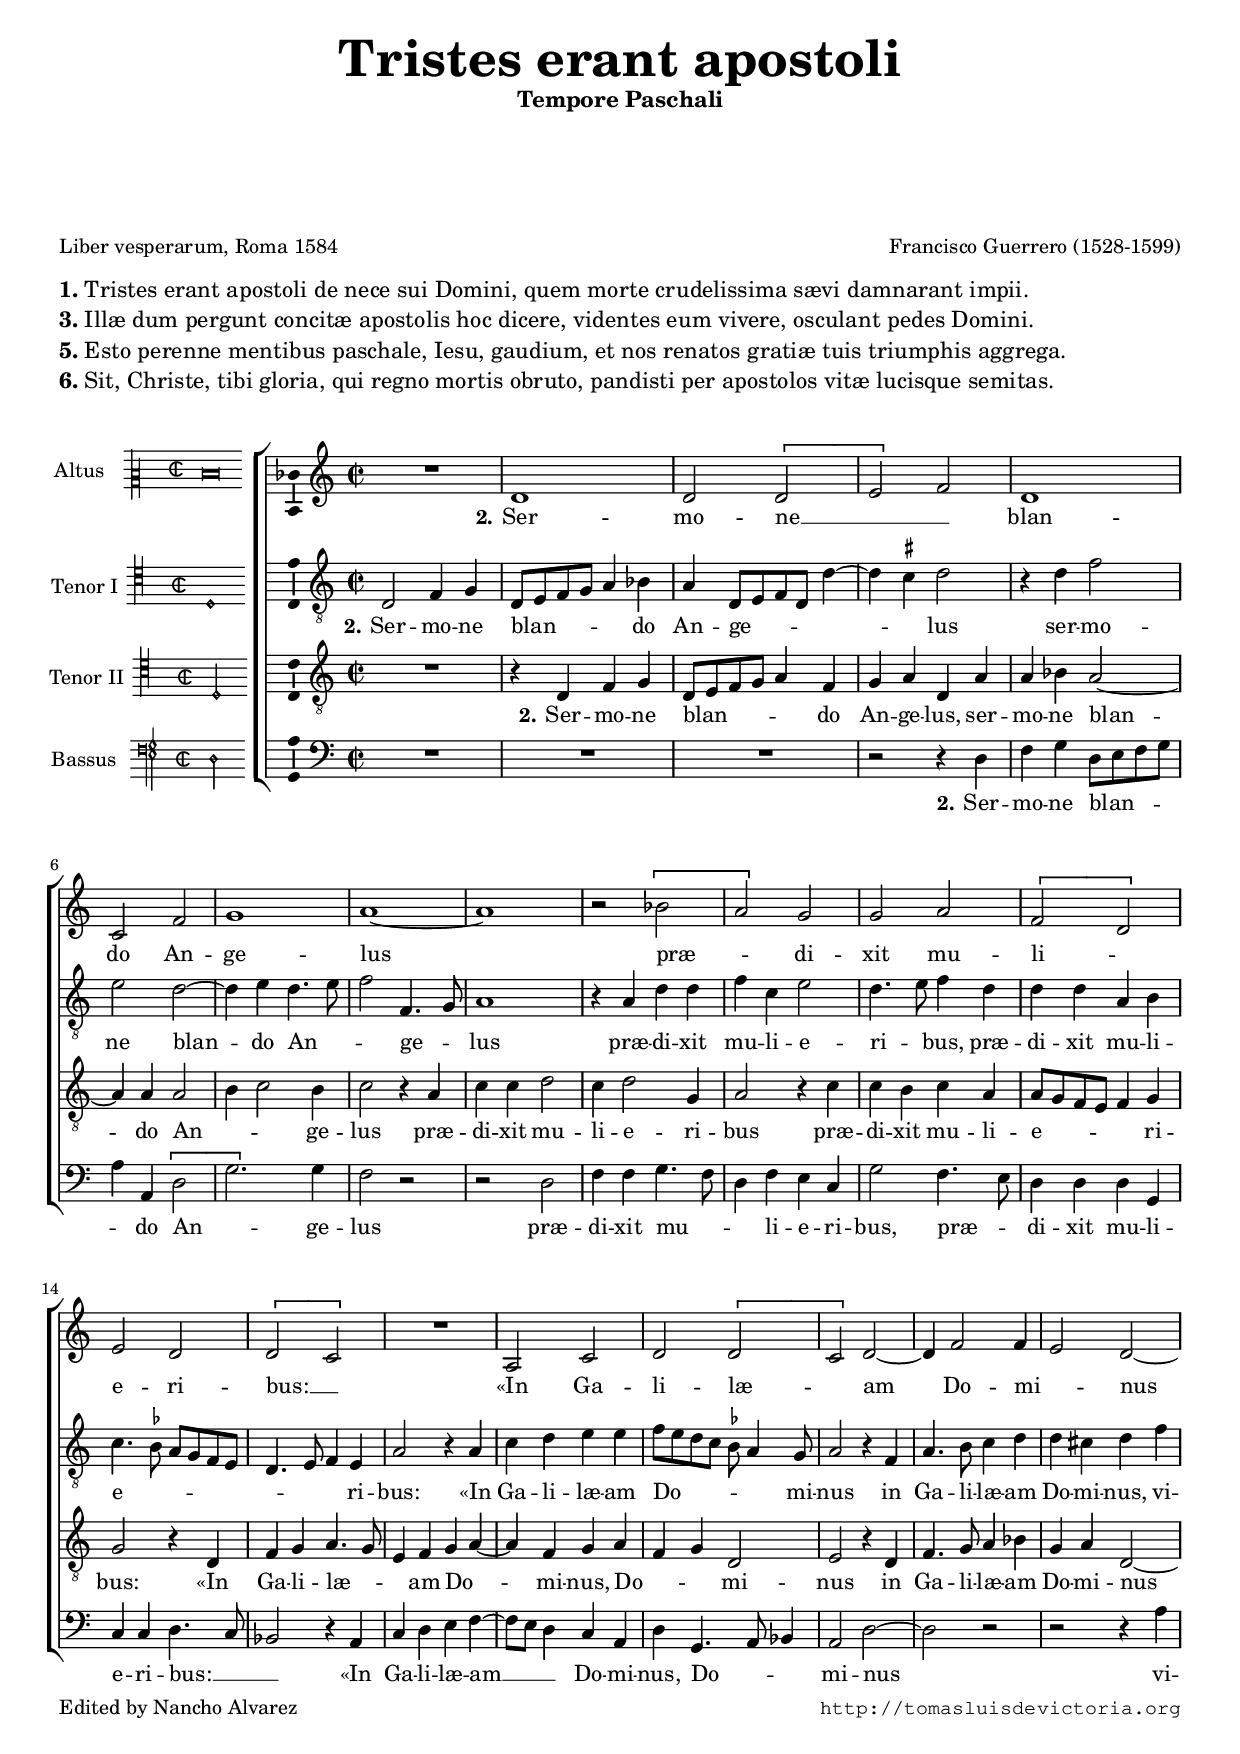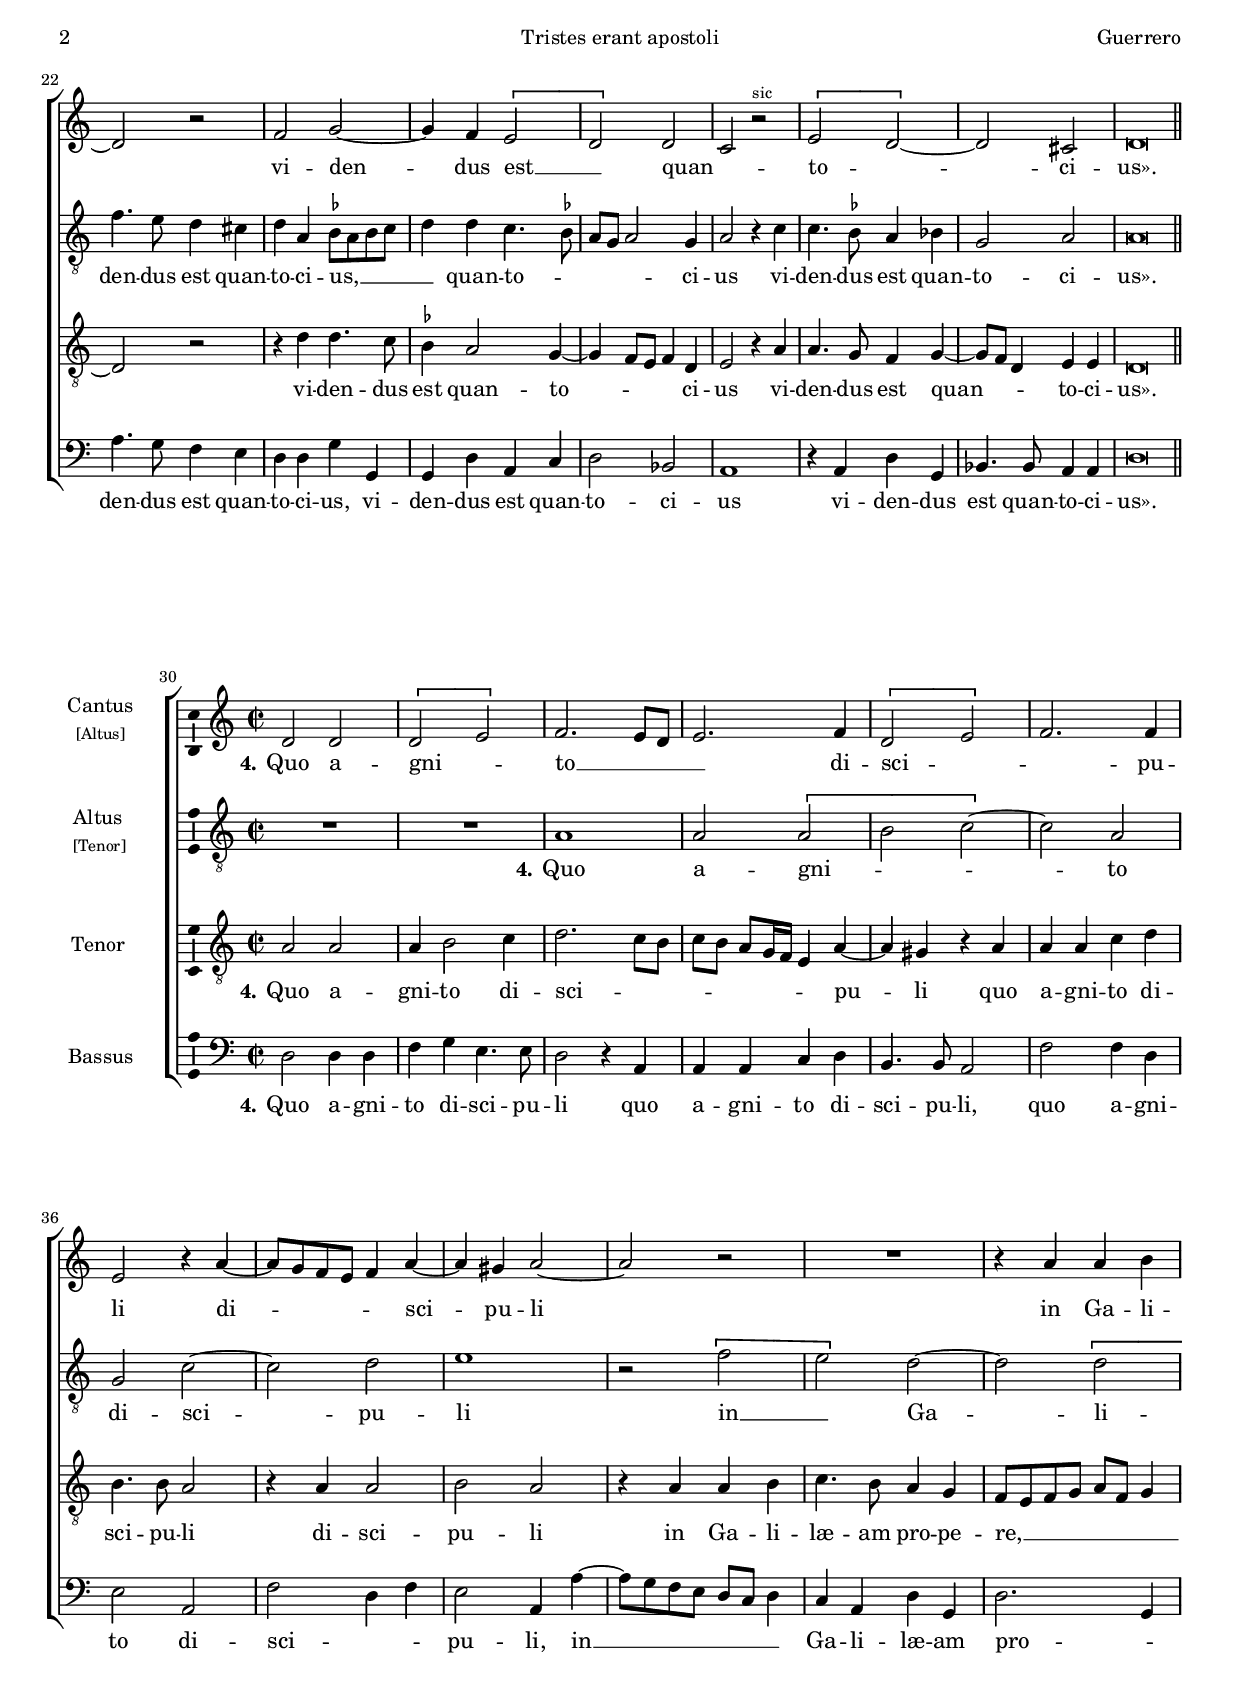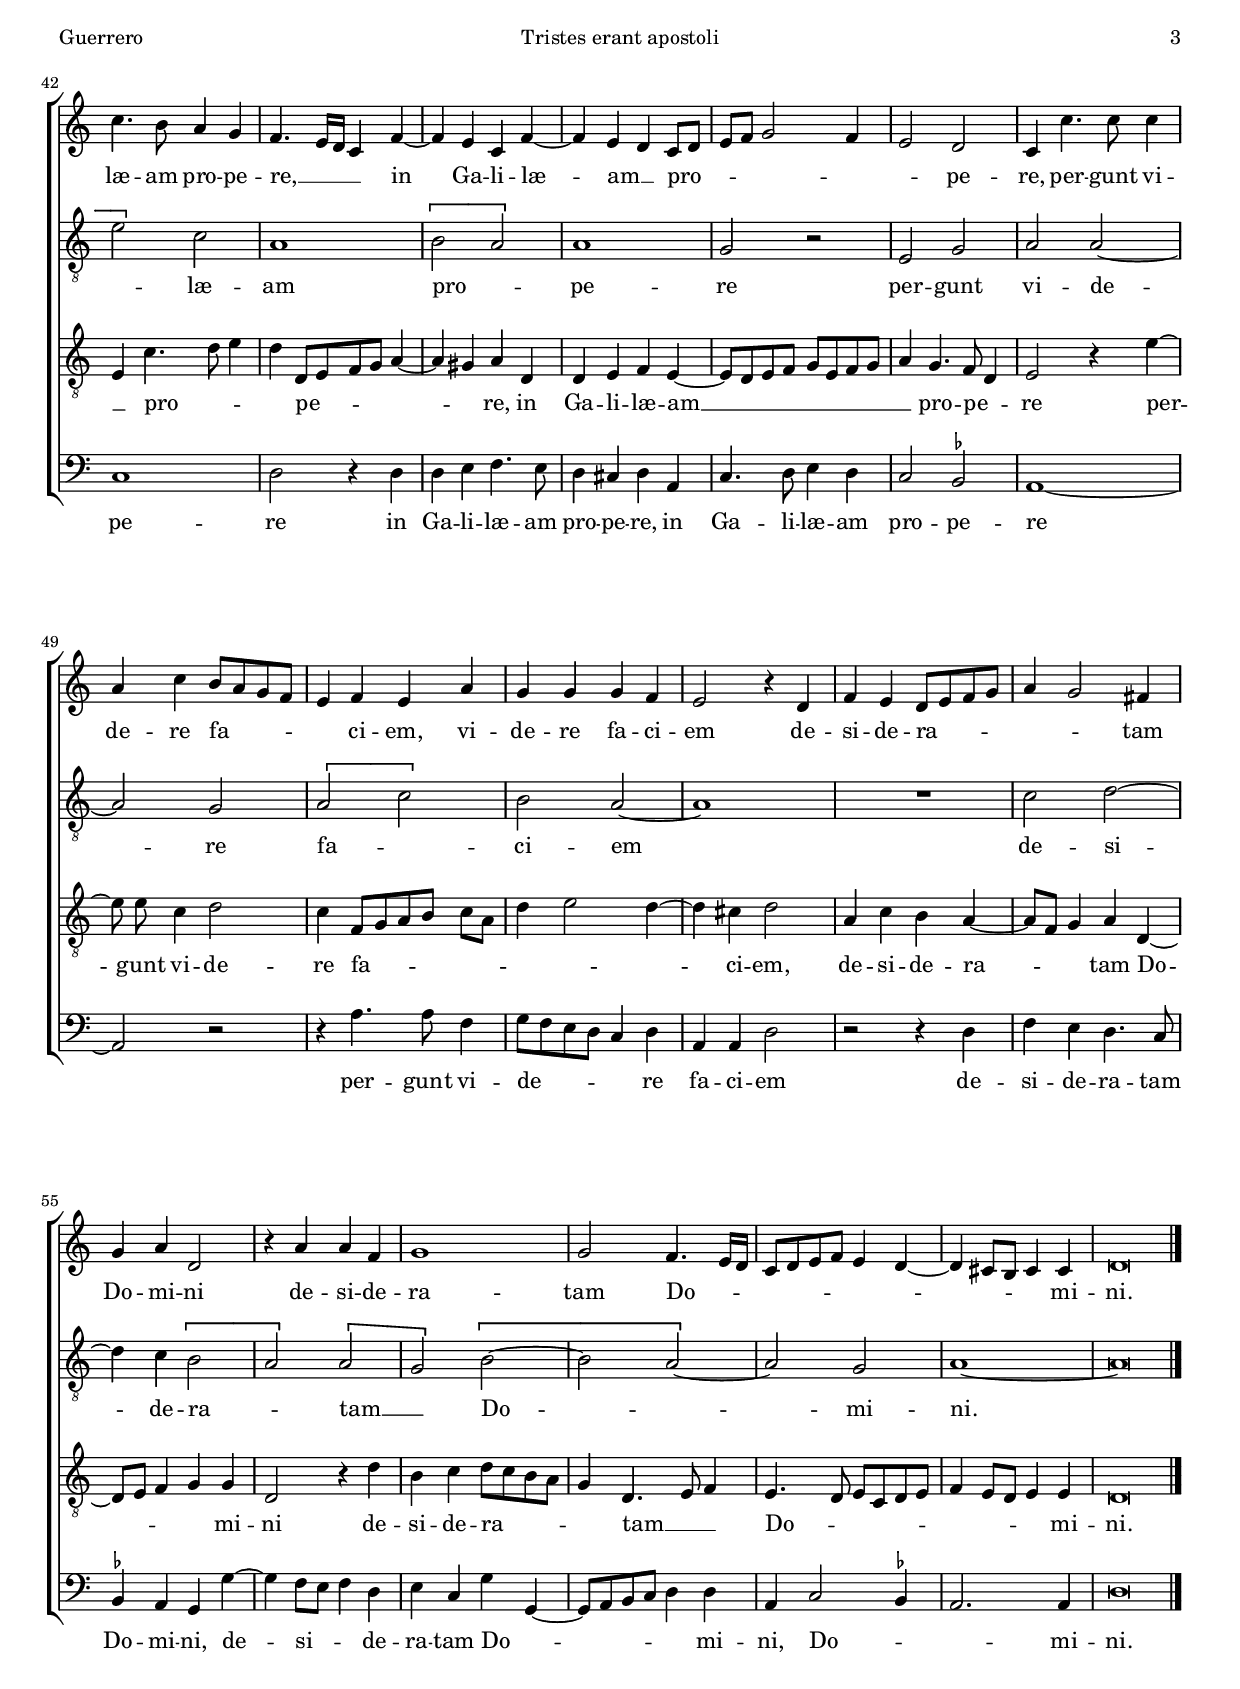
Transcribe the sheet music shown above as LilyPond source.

\version "2.18.0"

#(set-default-paper-size "a4")
#(set-global-staff-size 17.5)
#(ly:set-option 'point-and-click #f)
%mobile -s15.0 -i3.0

italicas=\override LyricText.font-shape = #'italic
rectas=\override LyricText.font-shape = #'upright
ss=\once \set suggestAccidentals = ##t
incipitwidth = 20

htitle="Tristes erant apostoli"
hcomposer="Guerrero"

\header {
	title=\markup{\fontsize #4 "Tristes erant apostoli"}
	subtitle="Tempore Paschali"
	subsubtitle=\markup{\null \vspace #4 }
	composer="Francisco Guerrero (1528-1599)"
        pdfauthor=\composer
	poet=\markup{"Liber vesperarum, Roma 1584"}
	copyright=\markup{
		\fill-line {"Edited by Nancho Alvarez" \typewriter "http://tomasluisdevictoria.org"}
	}
%	tagline=""
}

%tablet \markup{\null \vspace #6 }

\markup{"  "}
\markup{"  "}
\markup{"  "}
\markup{\larger
\line{\bold "1." "Tristes erant apostoli de nece sui Domini, quem morte crudelissima sævi damnarant impii."}} 
\markup{"  "}
\markup{\larger
\line{\bold "3." "Illæ dum pergunt concitæ apostolis hoc dicere, videntes eum vivere, osculant pedes Domini."}}
\markup{"  "}
\markup{\larger
\line{\bold "5." "Esto perenne mentibus paschale, Iesu, gaudium, et nos renatos gratiæ tuis triumphis aggrega."}}
\markup{"  "}
\markup{\larger
\line{\bold "6." "Sit, Christe, tibi gloria, qui regno mortis obruto, pandisti per apostolos vitæ lucisque semitas."}}
\markup{" "}
\markup{"  "}

%tablet \pageBreak

global={\key c \major \time 2/2 \skip 1*29 \bar "||" }

cantus=\relative c'{
	R1
	d1
	d2 \[d
	e\] f
	d1
	c2 f
	g1
	a1 ~
	a
	r2 \[bes
	a\] g
	g a
	\[f d\]
	e d
	\[d c\]
	R1
	a2 c
	d \[d
	c\] d ~
	d4 f2 f4
	e2 d ~
	d r
	f g ~
	g4 f \[e2
	d\] d
	c r^\markup{\smaller \smaller "sic"} %? el silencio está en el original?
	\[e d ~ \]
	d cis
	d\breve*1/2
}

altus=\relative c{
	d2 f4 g
	d8 e f g a4 bes
	a4 d,8[ e f d] d'4 ~
	d \ss cis d2
	r4 d f2
	e d ~
	d4 e d4. e8
	f2 f,4. g8
	a1
	r4 a d d
	f c e2
	d4. e8 f4 d
	d d a b
	c4. \ss bes8 a g f e
	d4. e8 f4 e
	a2 r4 a
	c d e e
	f8 e d c \ss bes a4 g8
	a2 r4 f
	a4. b8 c4 d
	d cis d f
	f4. e8 d4 cis
	d a \ss bes8 a bes c
	d4 d c4. \ss bes8
	a g a2 g4
	a2 r4 c
	c4. \ss bes8 a4 bes!
	g2 a
	a\breve*1/2
}

tenor=\relative c{
	R1
	r4 d f g
	d8 e f g a4 f
	g a d, a'
	a bes a2 ~
	a4 a a2
	b4 c2 b4
	c2 r4 a
	c c d2
	c4 d2 g,4 
	a2 r4 c
	c b c a
	a8 g f e f4 g
	g2 r4 d
	f g a4. g8
	e4 f g a ~
	a f g a
	f g d2
	e r4 d
	f4. g8 a4 bes
	g4 a d,2 ~
	d r
	r4 d' d4. c8
	\ss bes4 a2 g4 ~
	g f8 e f4 d
	e2 r4 a
	a4. g8 f4 g ~
	g8 f d4 e e
	d\breve*1/2
}

bassus=\relative c{
	R1*3
	r2 r4 d
	f g d8 e f g
	a4 a, \[d2
	g2.\] g4
	f2 r
	r d
	f4 f g4. f8
	d4 f e c
	g'2 f4. e8
	d4 d d g,
	c c d4. c8
	bes2 r4 a
	c d e f ~
	f8 e d4 c a
	d g,4. a8 bes4
	a2 d ~
	d r
	r r4 a'
	a4. g8 f4 e
	d d g g,
	g4 d' a c
	d2 bes
	a1
	r4 a d g,
	bes4. bes8 a4 a
	d\breve*1/2
}

textocantus=\lyricmode{
\set stanza = "2."
Ser -- mo -- ne __ _ _ blan -- do An -- ge -- lus
præ -- _ di -- xit mu -- li -- _ e -- ri -- bus: __ _ 
«In Ga -- li -- læ -- _ am Do -- mi -- _ nus
vi -- den -- dus est __ _ quan -- _ to -- _ ci -- us». 
}

textoaltus=\lyricmode{
\set stanza = "2."
Ser -- mo -- ne blan -- _ _ _ _ do An -- ge -- _ _ _ _ _ lus
ser -- mo -- ne blan -- do An -- _ _ ge -- _ lus
præ -- di -- xit mu -- li -- e -- ri -- _ bus,
præ -- di -- xit mu -- li -- e -- _ _ _ _ _ _ _ _ ri -- bus:
«In Ga -- li -- læ -- am Do -- _ _ _ _ _ mi -- nus
in Ga -- li -- læ -- am Do -- mi -- nus,
vi -- den -- dus est quan -- to -- ci -- us, __ _ _ _ _
quan -- to -- _ _ _ _ ci -- us
vi -- den -- dus est quan -- to -- ci -- us».
}

textotenor=\lyricmode{
\set stanza = "2."
Ser -- mo -- ne blan -- _ _ _ _ do An -- ge -- lus,
ser -- mo -- ne blan -- do An -- _ _ ge -- lus
præ -- di -- xit mu -- li -- e -- ri -- bus
præ -- di -- xit mu -- li -- e -- _ _ _ _ ri -- bus:
«In Ga -- li -- læ -- _ _ am Do -- _ mi -- nus,
Do -- _ _ mi -- nus
in Ga -- li -- læ -- am Do -- mi -- nus
vi -- den -- dus est quan -- to -- _ _ _ ci -- us
vi -- den -- dus est quan -- _ _ to -- ci -- us».
}

textobassus=\lyricmode{
\set stanza = "2."
Ser -- mo -- ne blan -- _ _ _ _ do An -- _ ge -- lus
præ -- di -- xit mu -- _ _ li -- e -- ri -- bus,
præ -- _ di -- xit mu -- li -- e -- ri -- bus: __ _ _
«In Ga -- li -- læ -- am __ _ _ Do -- mi -- nus,
Do -- _ _ mi -- nus
vi -- den -- dus est quan -- to -- ci -- us,
vi -- den -- dus est quan -- to -- ci -- us
vi -- den -- dus est quan -- to -- ci -- us».
}

incipitcantus=\markup{
	\score{
		{ 
		\set Staff.instrumentName="Altus   "
		\override NoteHead.style = #'neomensural
		\override Rest.style = #'neomensural
		\override Staff.TimeSignature.style = #'neomensural
		\cadenzaOn 
		\clef "petrucci-c2"
		\key c \major
		\time 2/2
		d'\breve
		} 
	\layout {
		\context {\Voice
			\remove Ligature_bracket_engraver
			\consists Mensural_ligature_engraver
		}
		line-width=\incipitwidth
		indent = 0
	}
	}
}

incipitaltus=\markup{
	\score{
		{ 
		\set Staff.instrumentName="Tenor I "
		\override NoteHead.style = #'neomensural
		\override Rest.style = #'neomensural
		\override Staff.TimeSignature.style = #'neomensural
		\cadenzaOn 
		\clef "petrucci-c4"
		\key c \major
		\time 2/2
		d1
		} 
	\layout {
		\context {\Voice
			\remove Ligature_bracket_engraver
			\consists Mensural_ligature_engraver
		}
		line-width=\incipitwidth
		indent = 0
	}
	}
}

incipittenor=\markup{
	\score{
		{ 
		\set Staff.instrumentName="Tenor II "
		\override NoteHead.style = #'neomensural 
		\override Rest.style = #'neomensural
		\override Staff.TimeSignature.style = #'neomensural
		\cadenzaOn 
		\clef "petrucci-c4"
		\key c \major
		\time 2/2
		d2
		} 
	\layout {
		\context {\Voice
			\remove Ligature_bracket_engraver
			\consists Mensural_ligature_engraver
		}
		line-width=\incipitwidth
		indent=0
	}
	}
}

incipitbassus=\markup{
	\score{
		{ 
		\set Staff.instrumentName="Bassus  "
		\override NoteHead.style = #'neomensural 
		\override Rest.style = #'neomensural
		\override Staff.TimeSignature.style = #'neomensural
		\cadenzaOn 
		\clef "petrucci-f4"
		\key c \major
		\time 2/2
		d2
		} 
	\layout {
		\context {\Voice
			\remove Ligature_bracket_engraver
			\consists Mensural_ligature_engraver
		}
		line-width=\incipitwidth
		indent=0
	}
	}
}



\score {\transpose c' c'{
\new ChoirStaff<<

	\new Staff <<\global
	\new Voice="v1" {
		\set Staff.instrumentName=\incipitcantus
		\clef "treble"
		\cantus }
	\new Lyrics \lyricsto "v1" {\textocantus }
	>>

	\new Staff <<\global
	\new Voice="v2" {
		\set Staff.instrumentName=\incipitaltus
		\clef "G_8"
		\altus }
	\new Lyrics \lyricsto "v2" {\textoaltus }
	>>
	
	\new Staff <<\global
	\new Voice="v3" {
		\set Staff.instrumentName=\incipittenor
		\clef "G_8"
		\tenor }
	\new Lyrics \lyricsto "v3" {\textotenor }
	>>

	\new Staff <<\global
	\new Voice="v4" {
		\set Staff.instrumentName=\incipitbassus
		\clef "bass"
		\bassus }
	\new Lyrics \lyricsto "v4" {\textobassus }
	>>
	
>>

	}%transpose

\layout{ 
	\context {\Lyrics 
		\override VerticalAxisGroup.minimum-Y-extent = #'(-0.0 . 0.0) 
		%\override LyricText.font-size = #1.2
		\override LyricHyphen.minimum-distance = #0.33
	}
	\context {\Score 
		\override BarNumber.padding = #2 
	}
	\context {\Voice 
		%melismaBusyProperties = #'() 
	}
	%\context { \Staff \RemoveEmptyStaves }
	\context {\Staff 
		\override VerticalAxisGroup.staff-staff-spacing =
			#'((basic-distance . 11) (minimum-distance . 0) (padding . 1))
		\consists Ambitus_engraver 
		\override LigatureBracket.padding = #1
	}
}

%\midi {}

}

%%%%%%%%%%%%%%%%%%%%%%%%%%%%%%%%%%%%%%%%%%%%%%%%%%%%%%%%%%%%%%%%%%%%%%%
global={\key c \major \time 2/2 \skip 1*32 \bar "|." }


cantus=\relative c'{
	\set Score.currentBarNumber = #30 \bar ""
	d2 d
	\[d e\]
	f2. e8 d
	e2. f4
	\[d2 e\]
	f2. f4
	e2 r4 a ~
	a8 g f e f4 a ~
	a gis a2 ~
	a r
	R1
	r4 a a b 
	c4. b8 a4 g
	f4. e16 d c4 f ~
	f e c f ~
	f e d c8 d
	e f g2 f4
	e2 d
	c4 c'4. c8 c4
	a4 c b8 a g f
	e4 f e a
	g g g f
	e2 r4 d
	f4 e d8 e f g
	a4 g2 fis4
	g a d,2
	r4 a'a f
	g1
	g2 f4. e16 d
	c8 d e f e4 d ~
	d cis8 b cis4 cis
	d\breve*1/2
}

altus=\relative c'{
	R1*2
	a1
	a2 \[a
	b c ~ \]
	c a
	g c ~
	c d
	e1
	r2 \[f
	e\] d ~
	d \[d 
	e\] c %! d en CSIC
	a1
	\[b2 a\]
	a1
	g2 r
	e g
	a a ~
	a g
	\[a c\]
	b a ~
	a1
	R1
	c2 d ~
	d4 c \[b2
	a\] \[a
	g\] \[b ~
	b a ~ \]
	a g
	a1 ~
	a\breve*1/2
}

tenor=\relative c'{
	a2 a
	a4 b2 c4
	d2. c8 b
	c8[ b] a[ g16 f] e4 a ~
	a gis r4 a
	a a c d
	b4. b8 a2
	r4 a a2
	b2 a
	r4 a a b
	c4. b8 a4 g
	f8 e f g a f g4
	e c'4. d8 e4
	d4 d,8[ e f g] a4 ~
	a gis a d,
	d e f e ~
	e8 d e f g e f g
	a4 g4. f8 d4
	e2 r4 e' ~
	e8 \noBeam e c4 d2
	c4 f,8[ g a b] c a
	d4 e2 d4 ~
	d4 cis d2
	a4 c b a ~
	a8 f g4 a d, ~
	d8 e f4 g g
	d2 r4 d'
	b c d8 c b a
	g4 d4. e8 f4
	e4. d8 e c d e
	f4 e8 d e4 e
	d\breve*1/2
}

bassus=\relative c{
	d2 d4 d
	f g e4. e8
	d2 r4 a
	a a c d
	b4. b8 a2
	f'2 f4 d 
	e2 a,
	f'2 d4 f
	e2 a,4 a' ~
	a8 g f e d c d4
	c4 a d g,
	d'2. g,4
	c1
	d2 r4 d
	d e f4. e8
	d4 cis d a
	c4. d8 e4 d
	c2 \ss bes
	a1 ~
	a2 r
	r4 a'4. a8 f4
	g8 f e d c4 d
	a a d2
	r2 r4 d
	f e d4. c8
	\ss bes4 a g g' ~ 
	g4 f8 e f4 d
	e c g' g, ~
	g8 a b c d4 d
	a4 c2 \ss bes4
	a2. a4
	d\breve*1/2
}

textocantus=\lyricmode{
\set stanza = "4."
Quo a -- gni -- _ to __ _ _ _ di -- sci -- _ _ pu -- li
di -- _ _ _ _ sci -- pu -- li
in Ga -- li -- læ -- am pro -- pe -- re, __ _ _ _ 
in Ga -- li -- læ -- am __ _ pro -- _ _ _ _ _ _ pe -- re,
per -- gunt vi -- de -- re fa -- _ _ _ _ ci -- em,
vi -- de -- re fa -- ci -- em
de -- si -- de -- ra -- _ _ _ _ _ tam Do -- mi -- ni
de -- si -- de -- ra -- tam Do -- _ _ _ _ _ _ _ _ _ _ _ mi -- ni.
}

textoaltus=\lyricmode{
\set stanza = "4."
Quo a -- gni -- _ _ to di -- sci -- pu -- li
in __ _ Ga -- li -- _ læ -- am pro -- _ pe -- re
per -- gunt vi -- de -- re fa -- _ ci -- em
de -- si -- de -- ra -- _ tam __ _ Do -- _ mi -- ni.
}

textotenor=\lyricmode{
\set stanza = "4."
Quo a -- gni -- to di -- sci -- _ _ _ _ _ _ _ _ pu -- li
quo a -- gni -- to di -- sci -- pu -- li
di -- sci -- pu -- li
in Ga -- li -- læ -- am pro -- pe -- re, __ _ _ _ _ _ _ _ 
pro -- _ _ _ pe -- _ _ _ _ _ re,
in Ga -- li -- læ -- am __ _ _ _ _ _ _ _ _ pro -- pe -- _ re
per -- gunt vi -- de -- re fa -- _ _ _ _ _ _ _ _ ci -- em,
de -- si -- de -- ra -- _ _ tam Do -- _ _ _ mi -- ni
de -- si -- de -- ra -- _ _ _ _ tam __ _ _ Do -- _ _ _ _ _ _ _ _ _ mi -- ni.
}

textobassus=\lyricmode{
\set stanza = "4."
Quo a -- gni -- to di -- sci -- pu -- li
quo a -- gni -- to di -- sci -- pu -- li,
quo a -- gni -- to di -- sci -- _ _ pu -- li,
in __ _ _ _ _ _ _ Ga -- li -- læ -- am pro -- _ pe -- re
in Ga -- li -- læ -- am pro -- pe -- re,
in Ga -- li -- læ -- am pro -- pe -- re
per -- gunt vi -- de -- _ _ _ _ re fa -- ci -- em
de -- si -- de -- ra -- tam Do -- mi -- ni,
de -- si -- _ _ de -- ra -- tam Do -- _ _ _ _ _ mi -- ni,
Do -- _ _ mi -- ni.
}


\score {\transpose c' c'{
\new ChoirStaff<<

	\new Staff <<\global
	\new Voice="v1" {
		\set Staff.instrumentName=\markup{\column{"Cantus " \smaller \smaller "  [Altus]"}}
		\clef "treble"
		\cantus }
	\new Lyrics \lyricsto "v1" {\textocantus }
	>>
	
	\new Staff <<\global
	\new Voice="v2" {
		\set Staff.instrumentName=\markup{\column{"Altus  " \smaller \smaller "[Tenor]"}}
		\clef "G_8"
		\altus }
	\new Lyrics \lyricsto "v2" {\textoaltus }
	>>
	
	\new Staff <<\global
	\new Voice="v3" {
		\set Staff.instrumentName="Tenor  "
		\clef "G_8"
		\tenor }
	\new Lyrics \lyricsto "v3" {\textotenor }
	>>

	\new Staff <<\global
	\new Voice="v4" {
		\set Staff.instrumentName="Bassus "
		\clef "bass"
		\bassus }
	\new Lyrics \lyricsto "v4" {\textobassus }
	>>
	
>>

	}%transpose

\layout{ 
        indent = 2.0\cm
	\context {\Lyrics 
		\override VerticalAxisGroup.staff-affinity = #UP
		\override VerticalAxisGroup.nonstaff-relatedstaff-spacing =
			#'((basic-distance . 0) (minimum-distance . 0) (padding . 1))
		\override LyricText.font-size = #1.2
		\override LyricHyphen.minimum-distance = #0.5
	}
	\context {\Score 
		tempoHideNote = ##t
		\override BarNumber.padding = #2 
	}
	\context {\Voice 
		%melismaBusyProperties = #'()
		%autoBeaming = ##f
	}
	\context {\Staff 
                %\RemoveEmptyStaves
                %\override VerticalAxisGroup.remove-first = ##t
		\override VerticalAxisGroup.staff-staff-spacing =
			#'((basic-distance . 11) (minimum-distance . 0) (padding . 1))
		\consists Ambitus_engraver 
		\override LigatureBracket.padding = #1
	}
}

%\midi { \mtempo }

}


\paper{
	evenHeaderMarkup=\markup  \fill-line { \fromproperty #'page:page-number-string \htitle \hcomposer }
	oddHeaderMarkup= \markup  \fill-line { \on-the-fly #not-first-page \hcomposer \on-the-fly #not-first-page \htitle \on-the-fly #not-first-page \fromproperty #'page:page-number-string }
	%system-count=20
	%page-count = 8
	ragged-last-bottom = ##f
	indent=3.5\cm
	system-system-spacing =
	#'((basic-distance . 20) (minimum-distance . 0) (padding . 5))
	top-system-spacing = % header
	#'((basic-distance . 9) (minimum-distance . 0) (padding . 0))
	last-bottom-spacing = % footer
	#'((basic-distance . 12) (minimum-distance . 0) (padding . 0))
	markup-system-spacing.padding = #4
}
